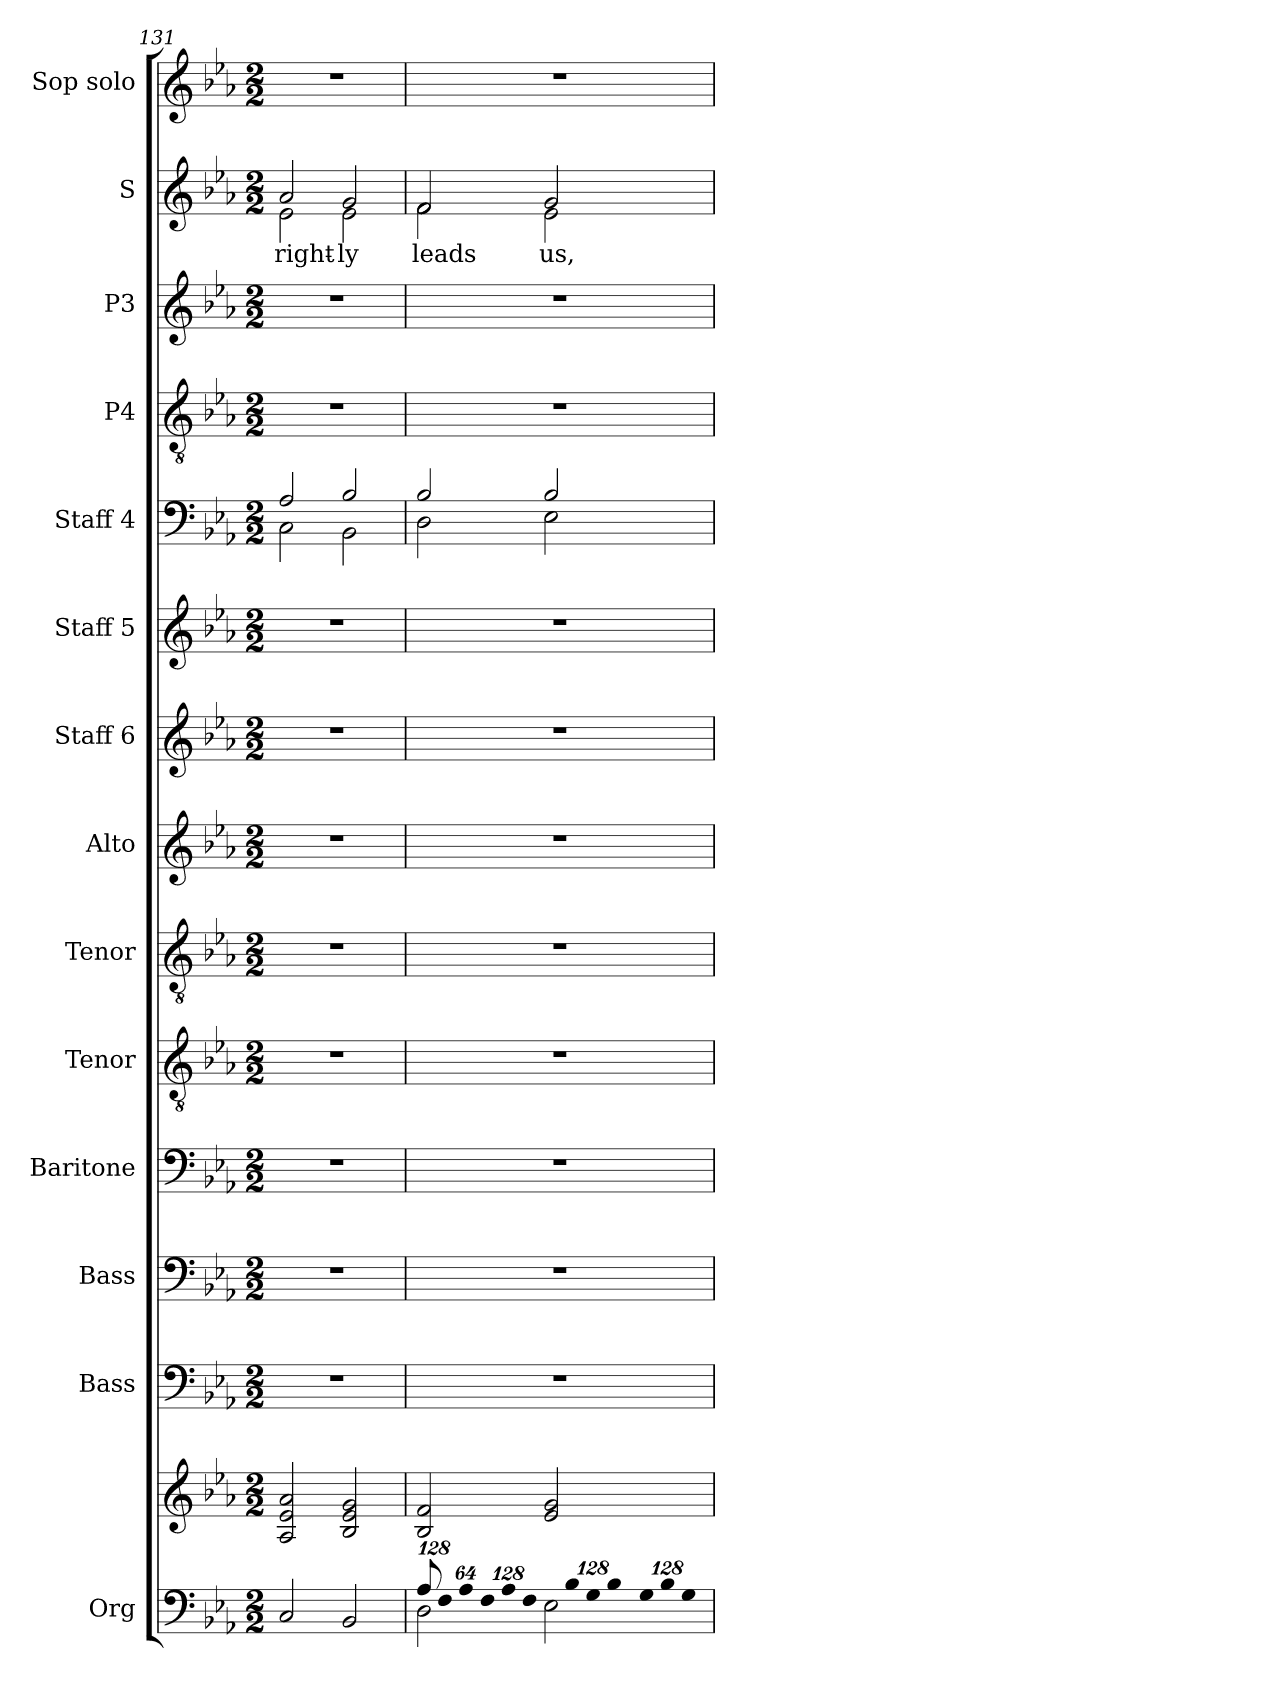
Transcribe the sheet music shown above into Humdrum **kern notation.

**kern	**kern	**kern	**kern	**kern	**kern	**kern	**kern	**kern	**kern	**kern	**kern	**kern	**kern	**text	**kern
*part14	*part14	*part13	*part12	*part11	*part10	*part9	*part8	*part7	*part6	*part5	*part4	*part3	*part2	*part2	*part1
*staff15	*staff14	*staff13	*staff12	*staff11	*staff10	*staff9	*staff8	*staff7	*staff6	*staff5	*staff4	*staff3	*staff2	*staff2	*staff1
*I"Org	*	*I"Bass	*I"Bass	*I"Baritone	*I"Tenor	*I"Tenor	*I"Alto	*I"Staff 6	*I"Staff 5	*I"Staff 4	*I"P4	*I"P3	*I"S	*	*I"Sop solo
*I'Org.	*	*I'B.	*I'B.	*I'Bar.	*I'T.	*I'T.	*I'A.	*I'Sta. 6	*I'Sta. 5	*I'Sta. 4	*	*	*	*	*I'S.
!!LO:PB:g=z
*clefF4	*clefG2	*clefF4	*clefF4	*clefF4	*clefGv2	*clefGv2	*clefG2	*clefG2	*clefG2	*clefF4	*clefGv2	*clefG2	*clefG2	*	*clefG2
*	*	*	*	*	*ITrd7c12	*ITrd7c12	*	*	*	*	*	*	*	*	*
*k[b-e-a-]	*k[b-e-a-]	*k[b-e-a-]	*k[b-e-a-]	*k[b-e-a-]	*k[b-e-a-]	*k[b-e-a-]	*k[b-e-a-]	*k[b-e-a-]	*k[b-e-a-]	*k[b-e-a-]	*k[b-e-a-]	*k[b-e-a-]	*k[b-e-a-]	*	*k[b-e-a-]
*E-:	*E-:	*E-:	*E-:	*E-:	*E-:	*E-:	*E-:	*E-:	*E-:	*E-:	*E-:	*E-:	*E-:	*	*E-:
*M2/2	*M2/2	*M2/2	*M2/2	*M2/2	*M2/2	*M2/2	*M2/2	*M2/2	*M2/2	*M2/2	*M2/2	*M2/2	*M2/2	*	*M2/2
=131	=131	=131	=131	=131	=131	=131	=131	=131	=131	=131	=131	=131	=131	=131	=131
*	*	*	*	*	*	*	*	*	*	*^	*	*	*^	*	*
!	!	!	!	!	!	!	!	!	!	!	!	!	!	!	!	!LO:LY:b:color=#000000	!
2Ci/	2A-i/ 2e-i 2a-i	1r	1r	1r	1r	1r	1r	1r	1r	2A-i/	2Ci\	1r	1r	2a-i/	2e-i\	right-	1r
!	!	!	!	!	!	!	!	!	!	!	!	!	!	!	!	!LO:LY:b:color=#000000	!
2BB-i/	2B-i/ 2e-i 2gi	.	.	.	.	.	.	.	.	2B-i/	2BB-i\	.	.	2gi/	2e-i\	-ly	.
=132	=132	=132	=132	=132	=132	=132	=132	=132	=132	=132	=132	=132	=132	=132	=132	=132	=132
*Xbrackettup	*	*	*	*	*	*	*	*	*	*	*	*	*	*	*	*	*
!LO:N:vis=8	!	!	!	!	!	!	!	!	!	!	!	!	!	!	!	!	!
*^	*	*	*	*	*	*	*	*	*	*	*	*	*	*	*	*	*
!	!	!	!	!	!	!	!	!	!	!	!	!	!	!	!	!	!LO:LY:b:color=#000000	!
1024%85A-i/	2Di\	2B-i/ 2fi	1r	1r	1r	1r	1r	1r	1r	1r	2B-i/	2Di\	1r	1r	2fi/	2fi\	leads	1r
!LO:N:vis=8	!	!	!	!	!	!	!	!	!	!	!	!	!	!	!	!	!	!
1024%85Fi/	.	.	.	.	.	.	.	.	.	.	.	.	.	.	.	.	.	.
!LO:N:vis=8	!	!	!	!	!	!	!	!	!	!	!	!	!	!	!	!	!	!
512%43A-i/	.	.	.	.	.	.	.	.	.	.	.	.	.	.	.	.	.	.
!LO:N:vis=8	!	!	!	!	!	!	!	!	!	!	!	!	!	!	!	!	!	!
1024%85Fi/	.	.	.	.	.	.	.	.	.	.	.	.	.	.	.	.	.	.
!LO:N:vis=8	!	!	!	!	!	!	!	!	!	!	!	!	!	!	!	!	!	!
1024%85A-i/	.	.	.	.	.	.	.	.	.	.	.	.	.	.	.	.	.	.
!LO:N:vis=8	!	!	!	!	!	!	!	!	!	!	!	!	!	!	!	!	!	!
512%43Fi/	.	.	.	.	.	.	.	.	.	.	.	.	.	.	.	.	.	.
!LO:N:vis=8	!	!	!	!	!	!	!	!	!	!	!	!	!	!	!	!	!	!
!	!	!	!	!	!	!	!	!	!	!	!	!	!	!	!	!	!LO:LY:b:color=#000000	!
1024%85B-i/	2E-i\	2e-i/ 2gi	.	.	.	.	.	.	.	.	2B-i/	2E-i\	.	.	2gi/	2e-i\	us,	.
!LO:N:vis=8	!	!	!	!	!	!	!	!	!	!	!	!	!	!	!	!	!	!
1024%85Gi/	.	.	.	.	.	.	.	.	.	.	.	.	.	.	.	.	.	.
!LO:N:vis=8	!	!	!	!	!	!	!	!	!	!	!	!	!	!	!	!	!	!
512%43B-i/	.	.	.	.	.	.	.	.	.	.	.	.	.	.	.	.	.	.
!LO:N:vis=8	!	!	!	!	!	!	!	!	!	!	!	!	!	!	!	!	!	!
1024%85Gi/	.	.	.	.	.	.	.	.	.	.	.	.	.	.	.	.	.	.
!LO:N:vis=8	!	!	!	!	!	!	!	!	!	!	!	!	!	!	!	!	!	!
1024%85B-i/	.	.	.	.	.	.	.	.	.	.	.	.	.	.	.	.	.	.
!LO:N:vis=8	!	!	!	!	!	!	!	!	!	!	!	!	!	!	!	!	!	!
512%43Gi/	.	.	.	.	.	.	.	.	.	.	.	.	.	.	.	.	.	.
*v	*v	*	*	*	*	*	*	*	*	*	*v	*v	*	*	*v	*v	*	*
=	=	=	=	=	=	=	=	=	=	=	=	=	=	=	=
*-	*-	*-	*-	*-	*-	*-	*-	*-	*-	*-	*-	*-	*-	*-	*-
